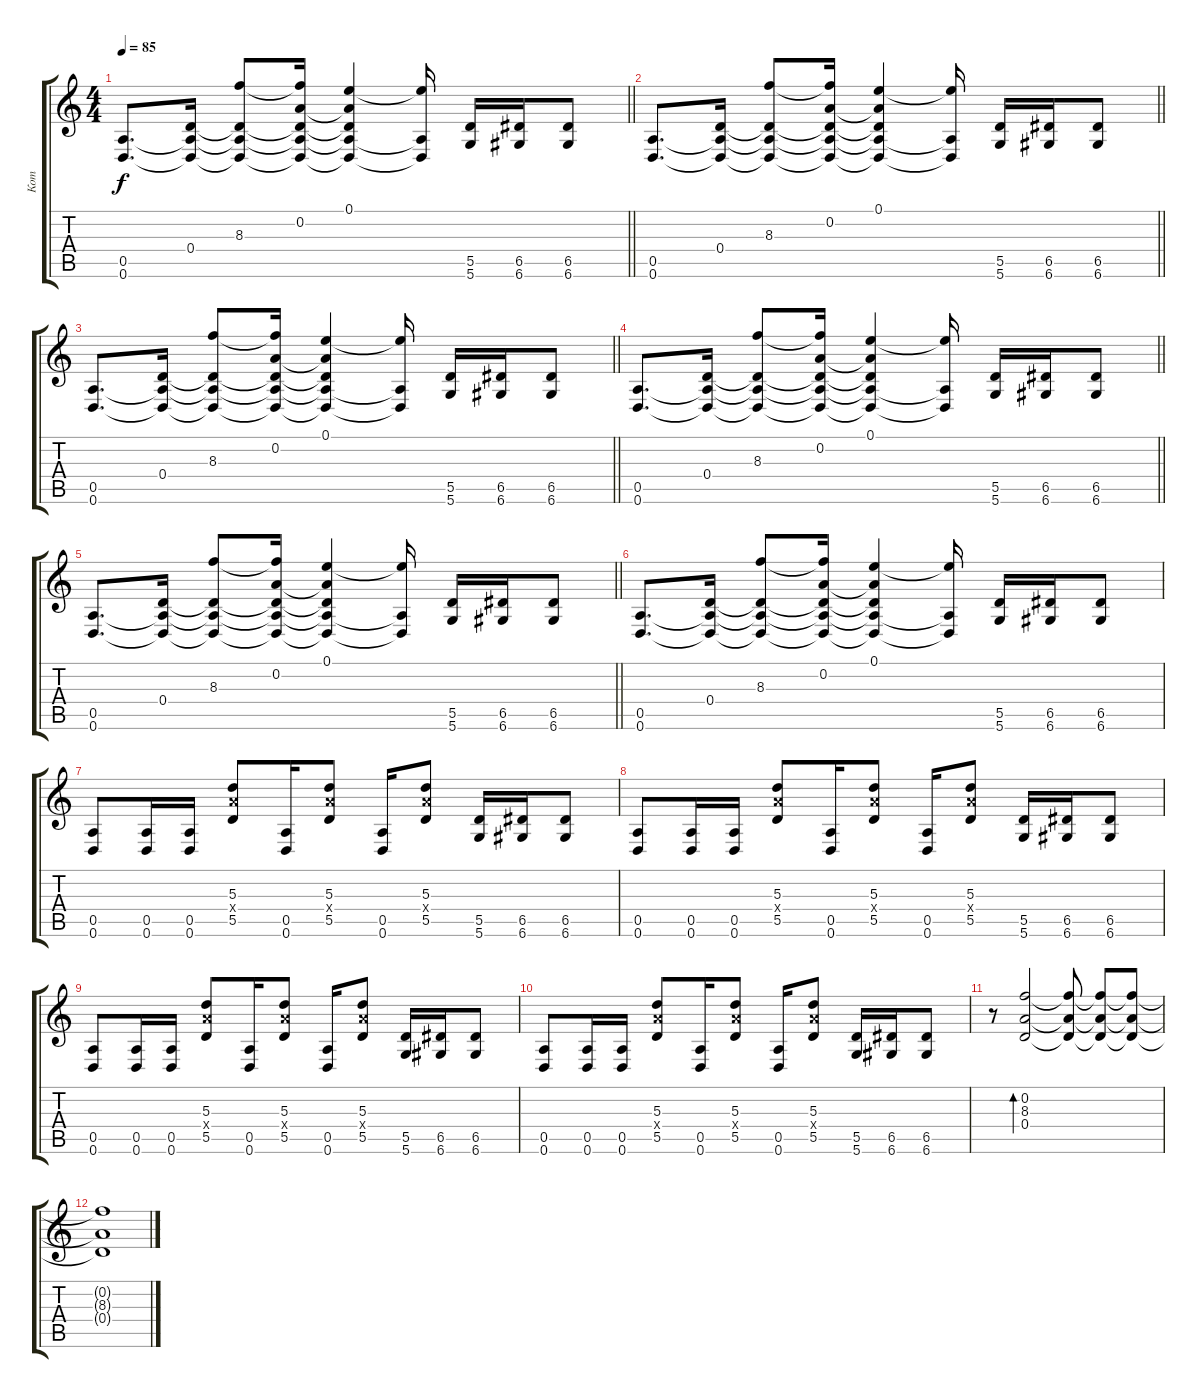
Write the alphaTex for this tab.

\track ("Кот" "Кот") {instrument distortionguitar}
\staff {score tabs}
\tuning (E4 A3 A3 D3 A2 D2) {hide}
\ts (4 4)
\tempo 85
\clef g2
\barLineRight lightlight
\ks c
(0.5 0.6).8{d dy f} (0.4 0.5{t} 0.6{t}).16 (8.3 0.4{t} 0.5{t} 0.6{t}).8 (0.2 8.3{t} 0.4{t} 0.5{t} 0.6{t}).16 (0.1 0.2{t} 0.4{t} 0.5{t} 0.6{t}).4 (0.1{t} 0.5{t} 0.6{t}).16 (5.5 5.6).16 (6.5 6.6).16 (6.5 6.6).8 |
\barLineRight lightlight
(0.5 0.6).8{d} (0.4 0.5{t} 0.6{t}).16 (8.3 0.4{t} 0.5{t} 0.6{t}).8 (0.2 8.3{t} 0.4{t} 0.5{t} 0.6{t}).16 (0.1 0.2{t} 0.4{t} 0.5{t} 0.6{t}).4 (0.1{t} 0.5{t} 0.6{t}).16 (5.5 5.6).16 (6.5 6.6).16 (6.5 6.6).8 |
\barLineRight lightlight
(0.5 0.6).8{d} (0.4 0.5{t} 0.6{t}).16 (8.3 0.4{t} 0.5{t} 0.6{t}).8 (0.2 8.3{t} 0.4{t} 0.5{t} 0.6{t}).16 (0.1 0.2{t} 0.4{t} 0.5{t} 0.6{t}).4 (0.1{t} 0.5{t} 0.6{t}).16 (5.5 5.6).16 (6.5 6.6).16 (6.5 6.6).8 |
\barLineRight lightlight
(0.5 0.6).8{d} (0.4 0.5{t} 0.6{t}).16 (8.3 0.4{t} 0.5{t} 0.6{t}).8 (0.2 8.3{t} 0.4{t} 0.5{t} 0.6{t}).16 (0.1 0.2{t} 0.4{t} 0.5{t} 0.6{t}).4 (0.1{t} 0.5{t} 0.6{t}).16 (5.5 5.6).16 (6.5 6.6).16 (6.5 6.6).8 |
\barLineRight lightlight
(0.5 0.6).8{d} (0.4 0.5{t} 0.6{t}).16 (8.3 0.4{t} 0.5{t} 0.6{t}).8 (0.2 8.3{t} 0.4{t} 0.5{t} 0.6{t}).16 (0.1 0.2{t} 0.4{t} 0.5{t} 0.6{t}).4 (0.1{t} 0.5{t} 0.6{t}).16 (5.5 5.6).16 (6.5 6.6).16 (6.5 6.6).8 |
(0.5 0.6).8{d} (0.4 0.5{t} 0.6{t}).16 (8.3 0.4{t} 0.5{t} 0.6{t}).8 (0.2 8.3{t} 0.4{t} 0.5{t} 0.6{t}).16 (0.1 0.2{t} 0.4{t} 0.5{t} 0.6{t}).4 (0.1{t} 0.5{t} 0.6{t}).16 (5.5 5.6).16 (6.5 6.6).16 (6.5 6.6).8 |
(0.5 0.6).8 (0.5 0.6).16 (0.5 0.6).16 (5.3 7.4{x} 5.5).8 (0.5 0.6).16 (5.3 7.4{x} 5.5).8 (0.5 0.6).16 (5.3 7.4{x} 5.5).8 (5.5 5.6).16 (6.5 6.6).16 (6.5 6.6).8 |
(0.5 0.6).8 (0.5 0.6).16 (0.5 0.6).16 (5.3 7.4{x} 5.5).8 (0.5 0.6).16 (5.3 7.4{x} 5.5).8 (0.5 0.6).16 (5.3 7.4{x} 5.5).8 (5.5 5.6).16 (6.5 6.6).16 (6.5 6.6).8 |
(0.5 0.6).8 (0.5 0.6).16 (0.5 0.6).16 (5.3 7.4{x} 5.5).8 (0.5 0.6).16 (5.3 7.4{x} 5.5).8 (0.5 0.6).16 (5.3 7.4{x} 5.5).8 (5.5 5.6).16 (6.5 6.6).16 (6.5 6.6).8 |
(0.5 0.6).8 (0.5 0.6).16 (0.5 0.6).16 (5.3 7.4{x} 5.5).8 (0.5 0.6).16 (5.3 7.4{x} 5.5).8 (0.5 0.6).16 (5.3 7.4{x} 5.5).8 (5.5 5.6).16 (6.5 6.6).16 (6.5 6.6).8 |
r.8 (0.2 8.3 0.4).2{bd 480 volume 7 instrument overdrivenguitar} (0.2{t} 8.3{t} 0.4{t}).8{volume 0} (0.2{t} 8.3{t} 0.4{t}).8 (0.2{t} 8.3{t} 0.4{t}).8 |
(0.2{t} 8.3{t} 0.4{t}).1
